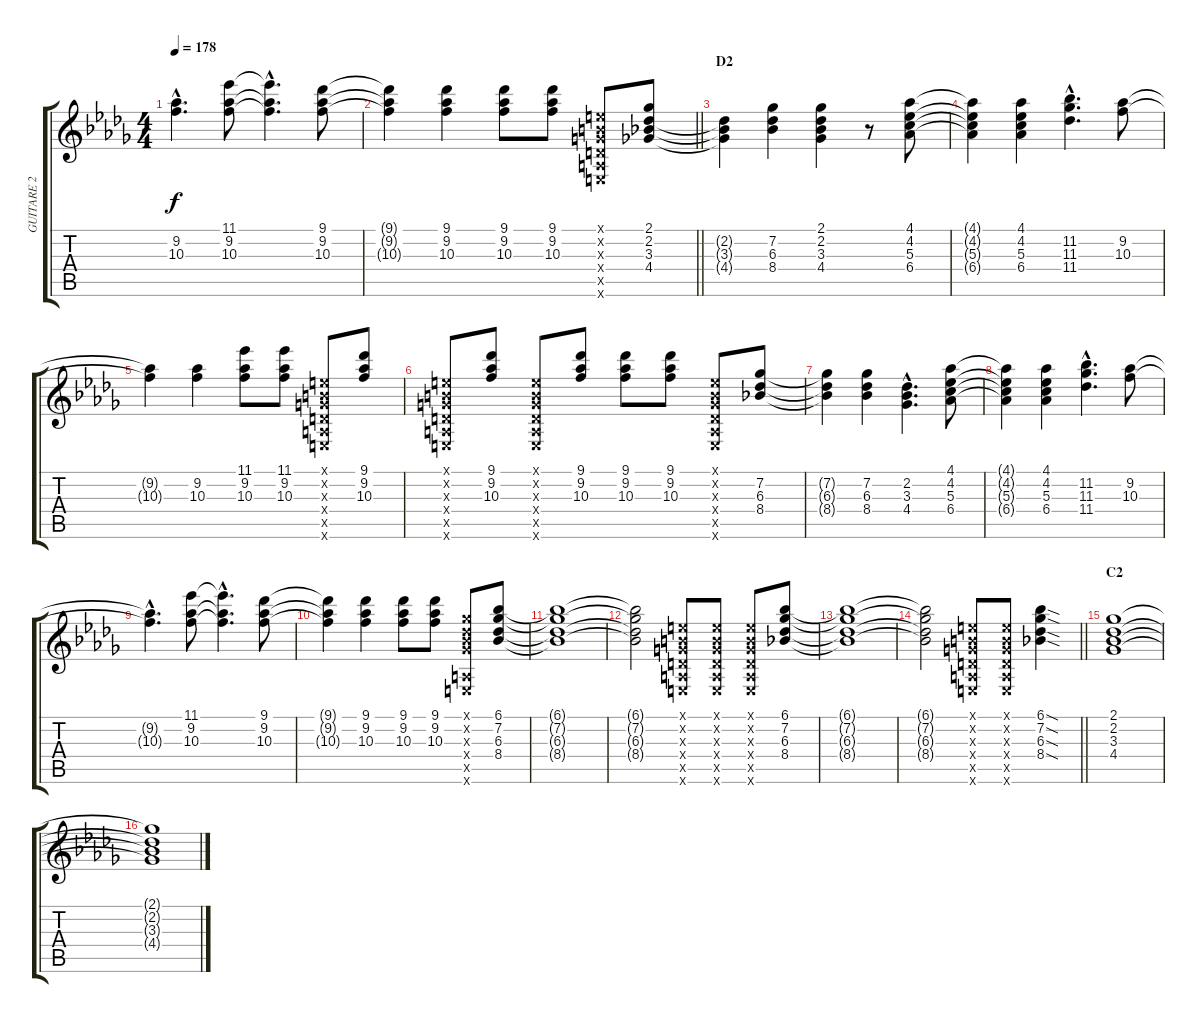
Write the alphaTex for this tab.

\track ("GUITARE 2" "GUITARE 2") {instrument distortionguitar}
\staff {score tabs}
\tuning (E4 B3 G3 D3 A2 E2) {hide}
\ts (4 4)
\tempo 178
\clef g2
\ks db
(9.2{hac t} 10.3{hac t}).4{d dy f} (11.1 9.2 10.3).8 (11.1{hac t} 9.2{hac t} 10.3{hac t}).4{d} (9.1 9.2 10.3).8 |
\barLineRight lightlight
(9.1{t} 9.2{t} 10.3{t}).4 (9.1 9.2 10.3).4 (9.1 9.2 10.3).8 (9.1 9.2 10.3).8 (0.1{x} 0.2{x} 0.3{x} 0.4{x} 0.5{x} 0.6{x}).8 (2.1 2.2 3.3 4.4).8 |
\section ("" "D2")
(2.2{t} 3.3{t} 4.4{t}).4 (7.2 6.3 8.4).4 (2.1 2.2 3.3 4.4).4 r.8 (4.1 4.2 5.3 6.4).8 |
(4.1{t} 4.2{t} 5.3{t} 6.4{t}).4 (4.1 4.2 5.3 6.4).4 (11.2{hac} 11.3{hac} 11.4{hac}).4{d} (9.2 10.3).8 |
(9.2{t} 10.3{t}).4 (9.2 10.3).4 (11.1 9.2 10.3).8 (11.1 9.2 10.3).8 (0.1{x} 0.2{x} 0.3{x} 0.4{x} 0.5{x} 0.6{x}).8 (9.1 9.2 10.3).8 |
(0.1{x} 0.2{x} 0.3{x} 0.4{x} 0.5{x} 0.6{x}).8 (9.1 9.2 10.3).8 (0.1{x} 0.2{x} 0.3{x} 0.4{x} 0.5{x} 0.6{x}).8 (9.1 9.2 10.3).8 (9.1 9.2 10.3).8 (9.1 9.2 10.3).8 (0.1{x} 0.2{x} 0.3{x} 0.4{x} 0.5{x} 0.6{x}).8 (7.2 6.3 8.4).8 |
(7.2{t} 6.3{t} 8.4{t}).4 (7.2 6.3 8.4).4 (2.2{hac} 3.3{hac} 4.4{hac}).4{d} (4.1 4.2 5.3 6.4).8 |
(4.1{t} 4.2{t} 5.3{t} 6.4{t}).4 (4.1 4.2 5.3 6.4).4 (11.2{hac} 11.3{hac} 11.4{hac}).4{d} (9.2 10.3).8 |
(9.2{hac t} 10.3{hac t}).4{d} (11.1 9.2 10.3).8 (11.1{hac t} 9.2{hac t} 10.3{hac t}).4{d} (9.1 9.2 10.3).8 |
(9.1{t} 9.2{t} 10.3{t}).4 (9.1 9.2 10.3).4 (9.1 9.2 10.3).8 (9.1 9.2 10.3).8 (2.1{x} 2.2{x} 3.3{x} 4.4{x} 0.5{x} 0.6{x}).8 (6.1 7.2 6.3 8.4).8 |
(6.1{t} 7.2{t} 6.3{t} 8.4{t}).1 |
(6.1{t} 7.2{t} 6.3{t} 8.4{t}).2 (0.1{x} 0.2{x} 0.3{x} 0.4{x} 0.5{x} 0.6{x}).8 (0.1{x} 0.2{x} 0.3{x} 0.4{x} 0.5{x} 0.6{x}).8 (0.1{x} 0.2{x} 0.3{x} 0.4{x} 0.5{x} 0.6{x}).8 (6.1 7.2 6.3 8.4).8 |
(6.1{t} 7.2{t} 6.3{t} 8.4{t}).1 |
\barLineRight lightlight
(6.1{t} 7.2{t} 6.3{t} 8.4{t}).2 (0.1{x} 0.2{x} 0.3{x} 0.4{x} 0.5{x} 0.6{x}).8 (0.1{x} 0.2{x} 0.3{x} 0.4{x} 0.5{x} 0.6{x}).8 (6.1{sod} 7.2{sod} 6.3{sod} 8.4{sod}).4 |
\section ("" "C2")
(2.1 2.2 3.3 4.4).1 |
(2.1{t} 2.2{t} 3.3{t} 4.4{t}).1
